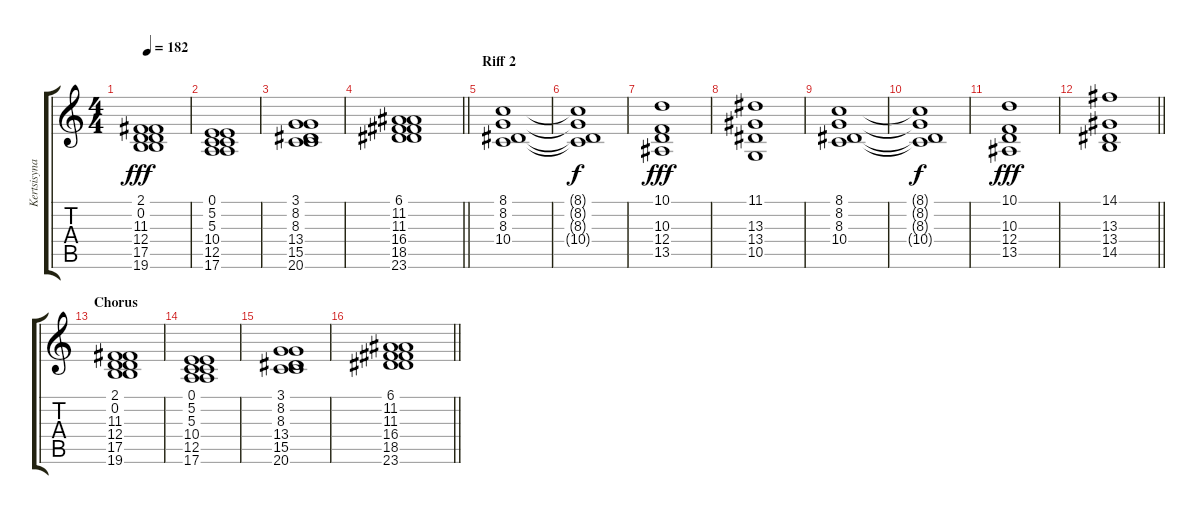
\track ("Kertsisyna" "Kertsisyna") {instrument pad4choir}
\staff {score tabs}
\tuning (E4 B3 G3 D3 A2 E2) {hide}
\ts (4 4)
\tempo 182
\clef g2
\ks c
(2.1 0.2 11.3 12.4 17.5 19.6).1{dy fff} |
(0.1 5.2 5.3 10.4 12.5 17.6).1 |
(3.1 8.2 8.3 13.4 15.5 20.6).1 |
\barLineRight lightlight
(6.1 11.2 11.3 16.4 18.5 23.6).1 |
\section ("" "Riff 2")
(8.1 8.2 8.3 10.4).1 |
(8.1{t} 8.2{t} 8.3{t} 10.4{t}).1{dy f} |
(10.1 10.3 12.4 13.5).1{dy fff} |
(11.1 13.3 13.4 10.5).1 |
(8.1 8.2 8.3 10.4).1 |
(8.1{t} 8.2{t} 8.3{t} 10.4{t}).1{dy f} |
(10.1 10.3 12.4 13.5).1{dy fff} |
\barLineRight lightlight
(14.1 13.3 13.4 14.5).1 |
\section ("" "Chorus")
(2.1 0.2 11.3 12.4 17.5 19.6).1 |
(0.1 5.2 5.3 10.4 12.5 17.6).1 |
(3.1 8.2 8.3 13.4 15.5 20.6).1 |
\barLineRight lightlight
(6.1 11.2 11.3 16.4 18.5 23.6).1
